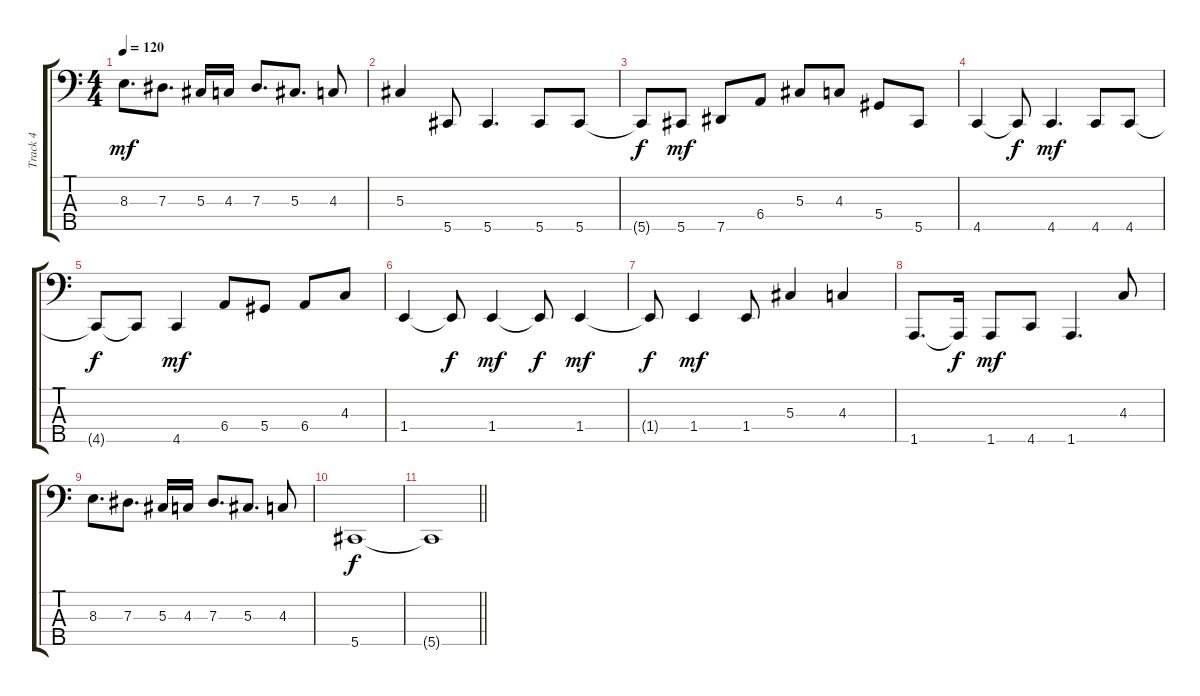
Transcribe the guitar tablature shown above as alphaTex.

\track ("Track 4" "Track 4") {instrument electricbassfinger}
\staff {score tabs}
\tuning (Gb2 Db2 Ab1 Eb1 Ab0) {hide}
\ts (4 4)
\tempo 120
\clef f4
\ks c
8.3.8{d dy mf} 7.3.8{d} 5.3.16 4.3.16 7.3.8{d} 5.3.8{d} 4.3.8 |
5.3.4 5.5.8 5.5.4{d} 5.5.8 5.5.8 |
5.5{t}.8{dy f} 5.5.8{dy mf} 7.5.8 6.4.8 5.3.8 4.3.8 5.4.8 5.5.8 |
4.5.4 4.5{t}.8{dy f} 4.5.4{d dy mf} 4.5.8 4.5.8 |
4.5{t}.8{dy f} 4.5{t}.8 4.5.4{dy mf} 6.4.8 5.4.8 6.4.8 4.3.8 |
1.4.4 1.4{t}.8{dy f} 1.4.4{dy mf} 1.4{t}.8{dy f} 1.4.4{dy mf} |
1.4{t}.8{dy f} 1.4.4{dy mf} 1.4.8 5.3.4 4.3.4 |
1.5.8{d} 1.5{t}.16{dy f} 1.5.8{dy mf} 4.5.8 1.5.4{d} 4.3.8 |
8.3.8{d} 7.3.8{d} 5.3.16 4.3.16 7.3.8{d} 5.3.8{d} 4.3.8 |
5.5.1{dy f} |
\barLineRight lightlight
5.5{t}.1
